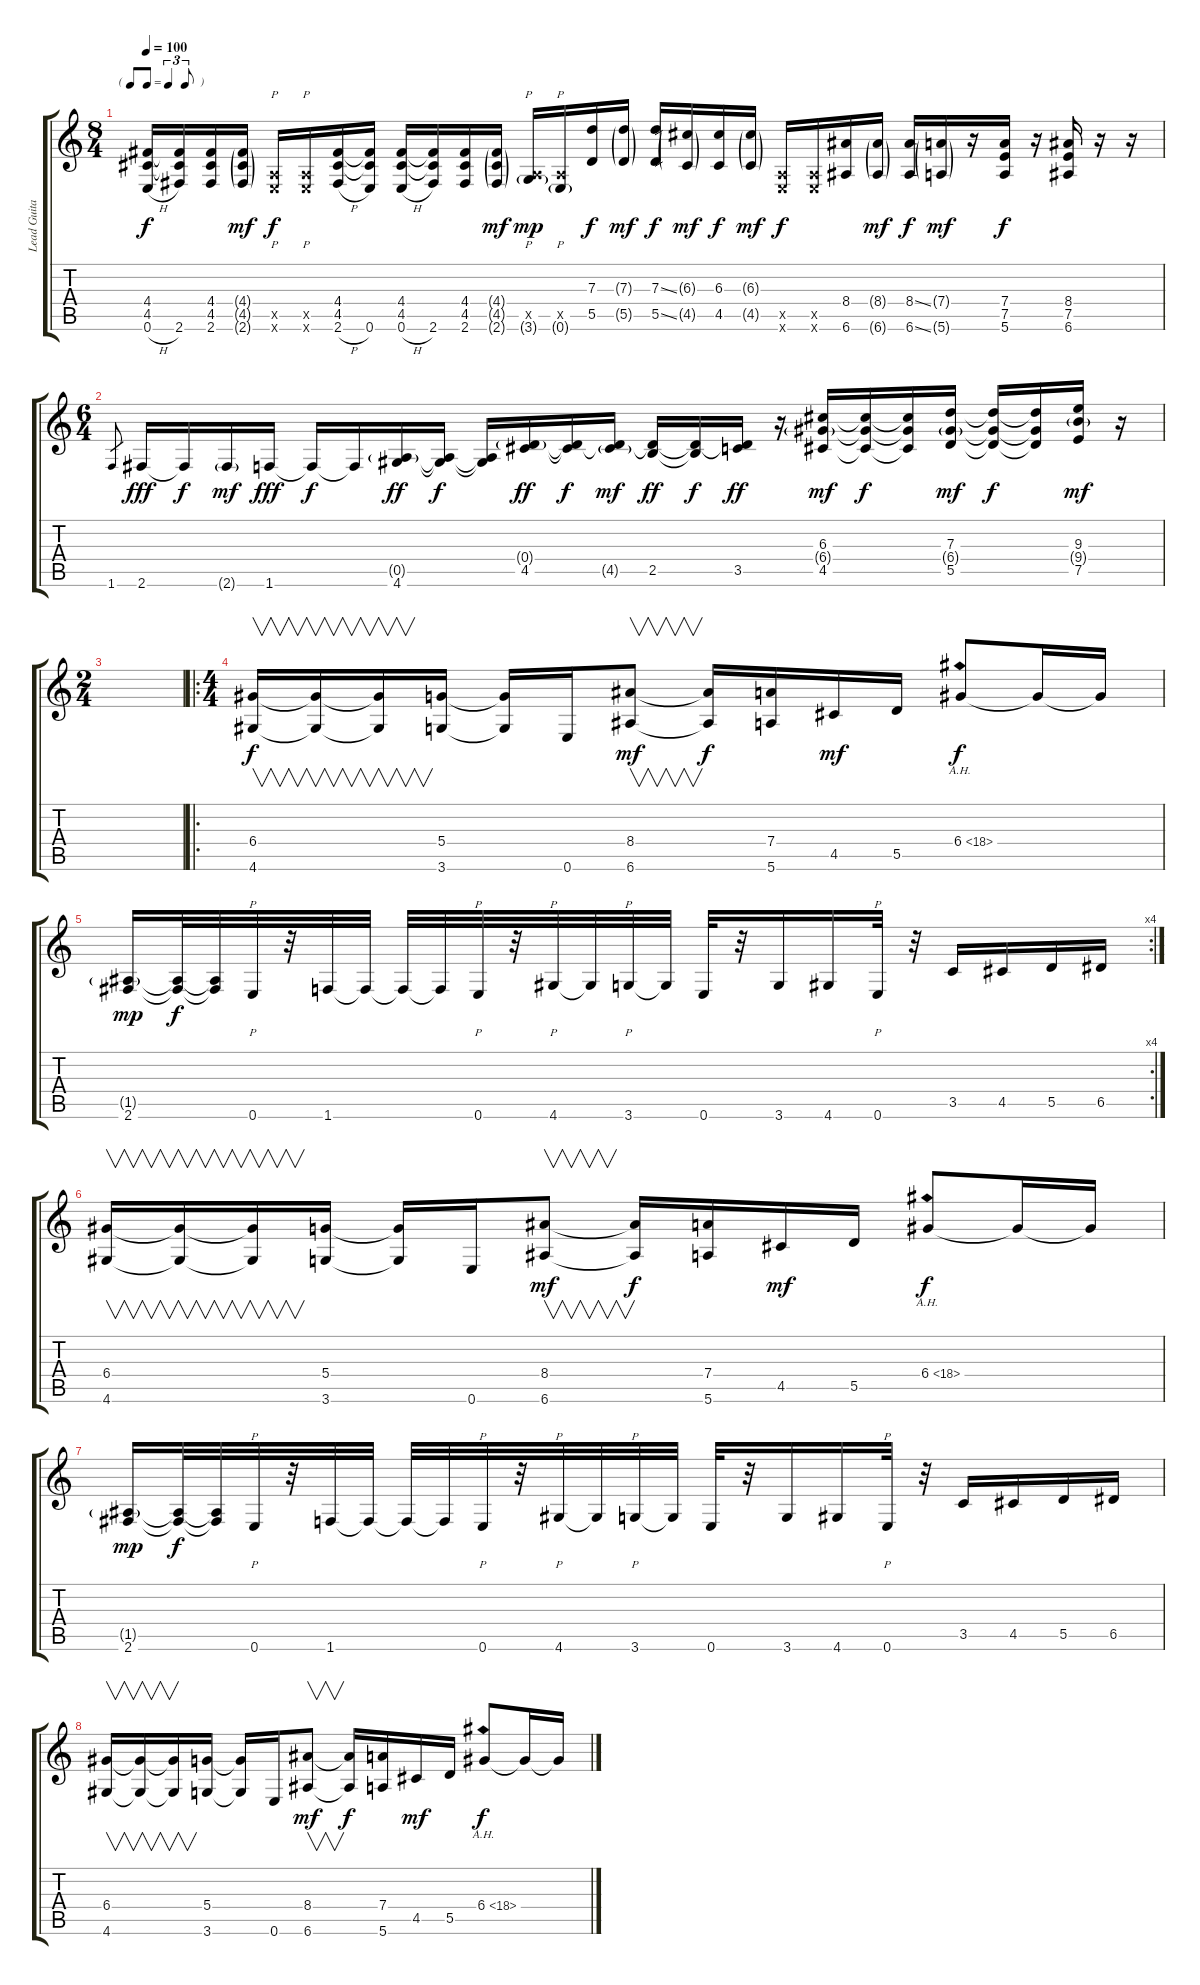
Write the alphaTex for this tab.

\track ("Lead Guitar" "Lead Guita") {instrument overdrivenguitar}
\staff {score tabs}
\tuning (E4 B3 G3 D3 A2 E2) {hide}
\ts (8 4)
\tf triplet8th
\tempo 100
\clef g2
\ks c
(4.4 4.5 0.6{h}).16{dy f volume 16 balance 10} (4.4{t} 4.5{t} 2.6).16 (4.4 4.5 2.6).16 (4.4{g} 4.5{g} 2.6{g}).16{dy mf} (0.5{x} 0.6{x}).16{p dy f} (0.5{x} 0.6{x}).16{p} (4.4 4.5 2.6{h}).16 (4.4{t} 4.5{t} 0.6).16 (4.4 4.5 0.6{h}).16 (4.4{t} 4.5{t} 2.6).16 (4.4 4.5 2.6).16 (4.4{g} 4.5{g} 2.6{g}).16{dy mf} (0.5{x} 3.6{g}).16{p dy mp} (0.5{x} 0.6{g}).16{p} (7.3 5.5).16{dy f} (7.3{g} 5.5{g}).16{dy mf} (7.3{ss} 5.5{ss}).16{dy f} (6.3{g} 4.5{g}).16{dy mf} (6.3 4.5).16{dy f} (6.3{g} 4.5{g}).16{dy mf} (0.5{x} 0.6{x}).16{dy f} (0.5{x} 0.6{x}).16 (8.4 6.6).16 (8.4{g} 6.6{g}).16{dy mf} (8.4{ss} 6.6{ss}).16{dy f} (7.4{g} 5.6{g}).16{dy mf} r.16 (7.4 7.5 5.6).16{dy f} r.16 (8.4 7.5 6.6).16 r.16 r.16 |
\ts (6 4)
1.6.8{gr} 2.6.16{dy fff} 2.6{t}.16{dy f} 2.6{g}.16{dy mf} 1.6.16{dy fff} 1.6{t}.16{dy f} 1.6{t}.16 (0.5{g} 4.6).16{dy ff} (0.5{t} 4.6{t}).16{dy f} (0.5{t} 4.6{t}).16 (0.4{g} 4.5).16{dy ff} (0.4{t} 4.5{t}).16{dy f} (0.4{t} 4.5{g}).16{dy mf} (0.4{t} 2.5).16{dy ff} (0.4{t} 2.5{t}).16{dy f} (0.4{t} 3.5).16{dy ff} r.16 (6.3 6.4{g} 4.5).16{dy mf} (6.3{t} 6.4{t} 4.5{t}).16{dy f} (6.3{t} 6.4{t} 4.5{t}).16 (7.3 6.4{g} 5.5).16{dy mf} (7.3{t} 6.4{t} 5.5{t}).16{dy f} (7.3{t} 6.4{t} 5.5{t}).16 (9.3 9.4{g} 7.5).16{dy mf} r.16 |
\ts (2 4)
|
\ro
\ts (4 4)
(6.4 4.6).16{v dy f} (6.4{t} 4.6{t}).16{v} (6.4{t} 4.6{t}).16{v} (5.4 3.6).16 (5.4{t} 3.6{t}).16 0.6.16 (8.4 6.6).8{v dy mf} (8.4{t} 6.6{t}).16{dy f} (7.4 5.6).16 4.5.16{dy mf} 5.5.16 6.4{ah 12}.8{dy f instrument guitarharmonics} 6.4{t}.16 6.4{t}.16 |
\rc 4
(1.5{g} 2.6).16{dy mp instrument overdrivenguitar} (1.5{t} 2.6{t}).32{dy f} (1.5{t} 2.6{t}).32 0.6.32{p} r.32 1.6.32 1.6{t}.32 1.6{t}.32 1.6{t}.32 0.6.32{p} r.32 4.6.32{p} 4.6{t}.32 3.6.32{p} 3.6{t}.32 0.6.32 r.32 3.6.16 4.6.16 0.6.32{p} r.32 3.5.16 4.5.16 5.5.16 6.5.16 |
(6.4 4.6).16{v} (6.4{t} 4.6{t}).16{v} (6.4{t} 4.6{t}).16{v} (5.4 3.6).16 (5.4{t} 3.6{t}).16 0.6.16 (8.4 6.6).8{v dy mf} (8.4{t} 6.6{t}).16{dy f} (7.4 5.6).16 4.5.16{dy mf} 5.5.16 6.4{ah 12}.8{dy f balance 5 instrument guitarharmonics} 6.4{t}.16 6.4{t}.16 |
(1.5{g} 2.6).16{dy mp balance 10 instrument overdrivenguitar} (1.5{t} 2.6{t}).32{dy f} (1.5{t} 2.6{t}).32 0.6.32{p} r.32 1.6.32 1.6{t}.32 1.6{t}.32 1.6{t}.32 0.6.32{p} r.32 4.6.32{p} 4.6{t}.32 3.6.32{p} 3.6{t}.32 0.6.32 r.32 3.6.16 4.6.16 0.6.32{p} r.32 3.5.16 4.5.16 5.5.16 6.5.16 |
(6.4 4.6).16{v} (6.4{t} 4.6{t}).16{v} (6.4{t} 4.6{t}).16{v} (5.4 3.6).16 (5.4{t} 3.6{t}).16 0.6.16 (8.4 6.6).8{v dy mf} (8.4{t} 6.6{t}).16{dy f} (7.4 5.6).16 4.5.16{dy mf} 5.5.16 6.4{ah 12}.8{dy f balance 4 instrument guitarharmonics} 6.4{t}.16 6.4{t}.16
